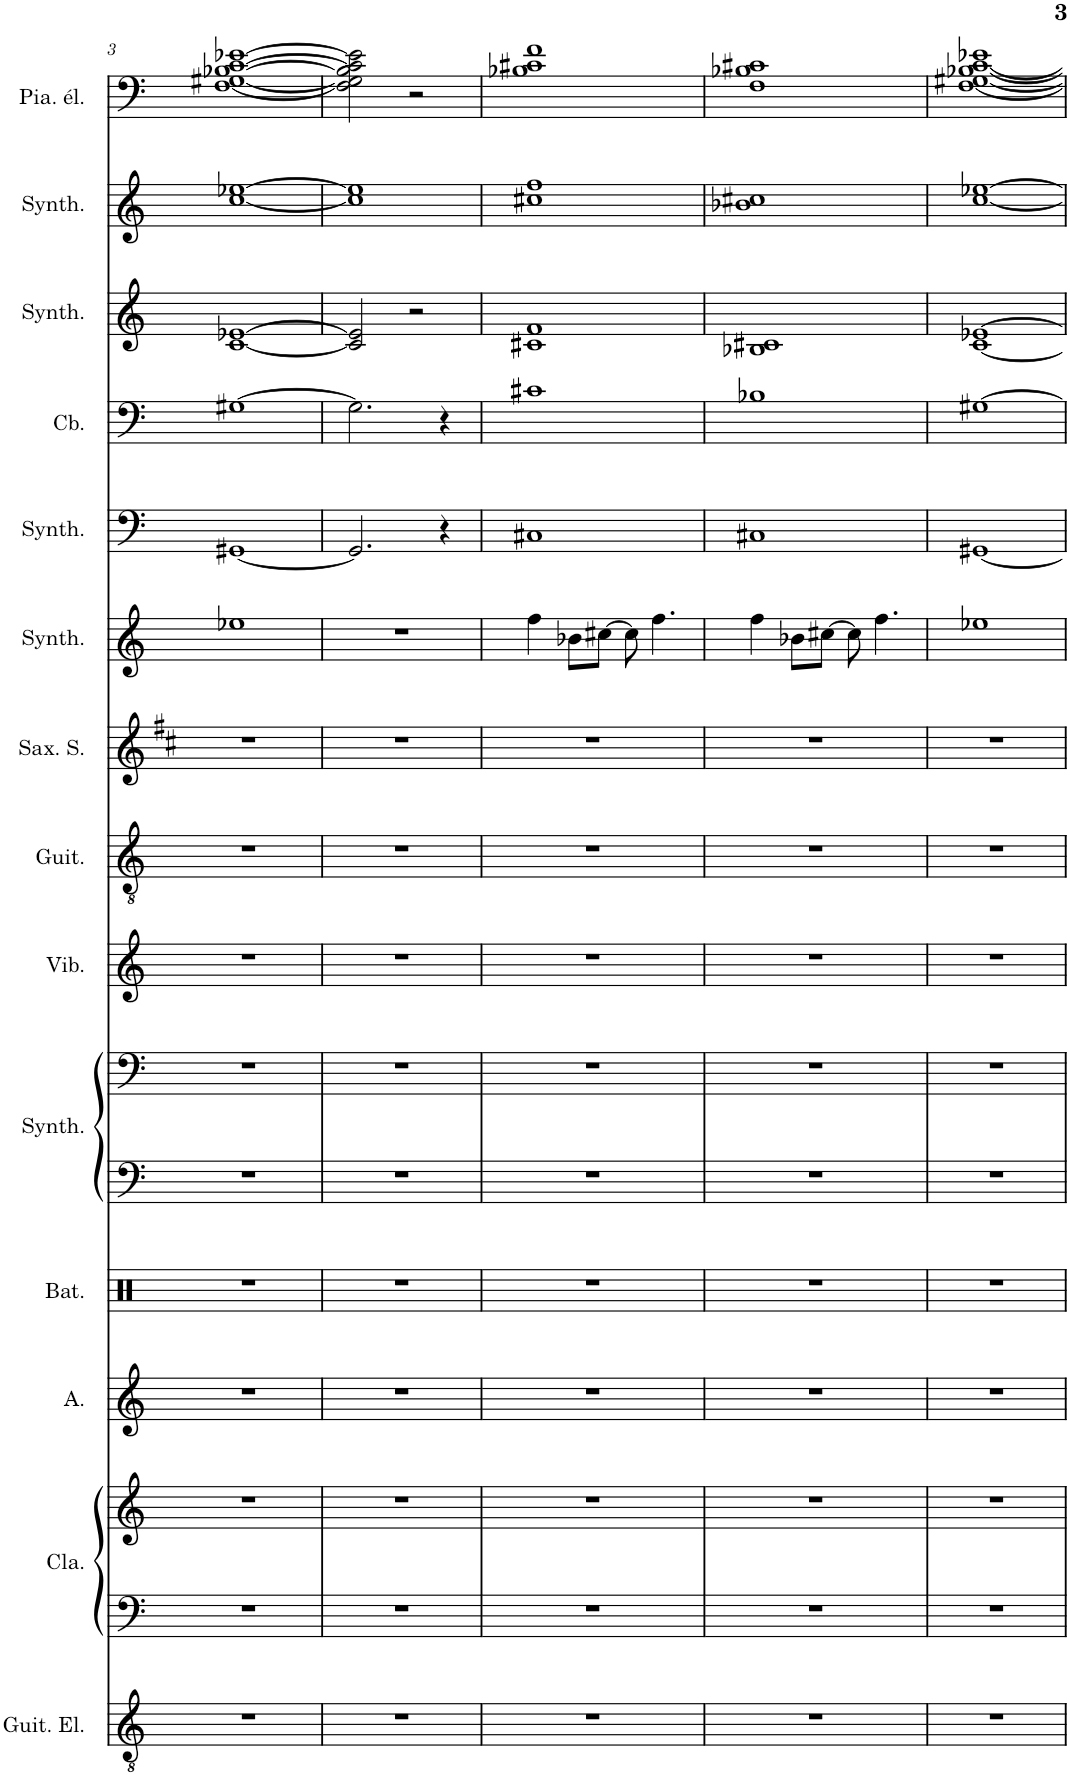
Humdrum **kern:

**kern	**kern	**kern	**kern	**kern	**kern	**kern	**kern	**kern	**kern	**kern	**kern	**kern	**kern	**kern	**kern
*part14	*part13	*part13	*part12	*part11	*part10	*part10	*part9	*part8	*part7	*part6	*part5	*part4	*part3	*part2	*part1
*staff16	*staff15	*staff14	*staff13	*staff12	*staff11	*staff10	*staff9	*staff8	*staff7	*staff6	*staff5	*staff4	*staff3	*staff2	*staff1
*I"Guitare électrique, Distortion Guitar	*I"Clavecin, Harpsichord	*	*I"Alto, Choir Aahs	*I"Batterie	*I"Synthétiseur Pad, Pad 1 (new age)	*	*I"Vibraphone, Vibraphone	*I"Guitare acoustique, Acoustic Guitar (steel)	*I"Saxophone Soprano	*I"Synthétiseur d'effets, FX 5 (brightness)	*I"Synthétiseur d'instruments à cordes, Synth Strings 2	*I"Contrebasse, Acoustic Bass	*I"Synthétiseur d'instruments à cordes, Synth Strings 2	*I"Synthétiseur Pad, Pad 6 (metallic)	*I"Piano électrique, Electric Piano 2
*I'Guit. El.	*I'Cla.	*	*I'A.	*I'Bat.	*I'Synth.	*	*I'Vib.	*I'Guit.	*I'Sax. S.	*I'Synth.	*I'Synth.	*I'Cb.	*I'Synth.	*I'Synth.	*I'Pia. él.
!!LO:PB:g=z
*clefGv2	*clefF4	*clefG2	*clefG2	*clefX	*clefF4	*clefF4	*clefG2	*clefGv2	*clefG2	*clefG2	*clefF4	*clefF4	*clefG2	*clefG2	*clefF4
*	*	*	*	*	*	*	*	*	*Trd1c2	*	*	*Trd7c12	*	*	*
*k[]	*k[]	*k[]	*k[]	*k[]	*k[]	*k[]	*k[]	*k[]	*k[f#c#]	*k[]	*k[]	*k[]	*k[]	*k[]	*k[]
*M4/4	*M4/4	*M4/4	*M4/4	*M4/4	*M4/4	*M4/4	*M4/4	*M4/4	*M4/4	*M4/4	*M4/4	*M4/4	*M4/4	*M4/4	*M4/4
=3	=3	=3	=3	=3	=3	=3	=3	=3	=3	=3	=3	=3	=3	=3	=3
1r	1r	1r	1r	1r	1r	1r	1r	1r	1r	1ee-X	[1GG#X	[1G#X	[1c [1e-X	[1cc [1ee-X	[1F [1G#X [1B-X [1c [1e-X
=4	=4	=4	=4	=4	=4	=4	=4	=4	=4	=4	=4	=4	=4	=4	=4
1r	1r	1r	1r	1r	1r	1r	1r	1r	1r	1r	2.GG#/]	2.G#\]	2c/] 2e-/]	1cc] 1ee-]	2F\] 2G#\] 2B-\] 2c\] 2e-\]
.	.	.	.	.	.	.	.	.	.	.	.	.	2r	.	2r
.	.	.	.	.	.	.	.	.	.	.	4r	4r	.	.	.
=5	=5	=5	=5	=5	=5	=5	=5	=5	=5	=5	=5	=5	=5	=5	=5
1r	1r	1r	1r	1r	1r	1r	1r	1r	1r	4ff\	1C#X	1c#X	1c#X 1f	1cc#X 1ff	1B-X 1c#X 1f
.	.	.	.	.	.	.	.	.	.	8b-X\L	.	.	.	.	.
.	.	.	.	.	.	.	.	.	.	[8cc#X\J	.	.	.	.	.
.	.	.	.	.	.	.	.	.	.	8cc#\]	.	.	.	.	.
.	.	.	.	.	.	.	.	.	.	4.ff\	.	.	.	.	.
=6	=6	=6	=6	=6	=6	=6	=6	=6	=6	=6	=6	=6	=6	=6	=6
1r	1r	1r	1r	1r	1r	1r	1r	1r	1r	4ff\	1C#X	1B-X	1B-X 1c#X	1b-X 1cc#X	1F 1B-X 1c#X
.	.	.	.	.	.	.	.	.	.	8b-X\L	.	.	.	.	.
.	.	.	.	.	.	.	.	.	.	[8cc#X\J	.	.	.	.	.
.	.	.	.	.	.	.	.	.	.	8cc#\]	.	.	.	.	.
.	.	.	.	.	.	.	.	.	.	4.ff\	.	.	.	.	.
=7	=7	=7	=7	=7	=7	=7	=7	=7	=7	=7	=7	=7	=7	=7	=7
*	*	*	*	*	*	*	*	*	*	*	*	*	*^	*	*^
1r	1r	1r	1r	1r	1r	1r	1r	1r	1r	1ee-X	[1GG#X	[1G#X	[1e-X	[1c	[1cc [1ee-X	1e-X	[1F [1G#X [1B-X [1c
*	*	*	*	*	*	*	*	*	*	*	*	*	*v	*v	*	*v	*v
=	=	=	=	=	=	=	=	=	=	=	=	=	=	=	=
*-	*-	*-	*-	*-	*-	*-	*-	*-	*-	*-	*-	*-	*-	*-	*-
